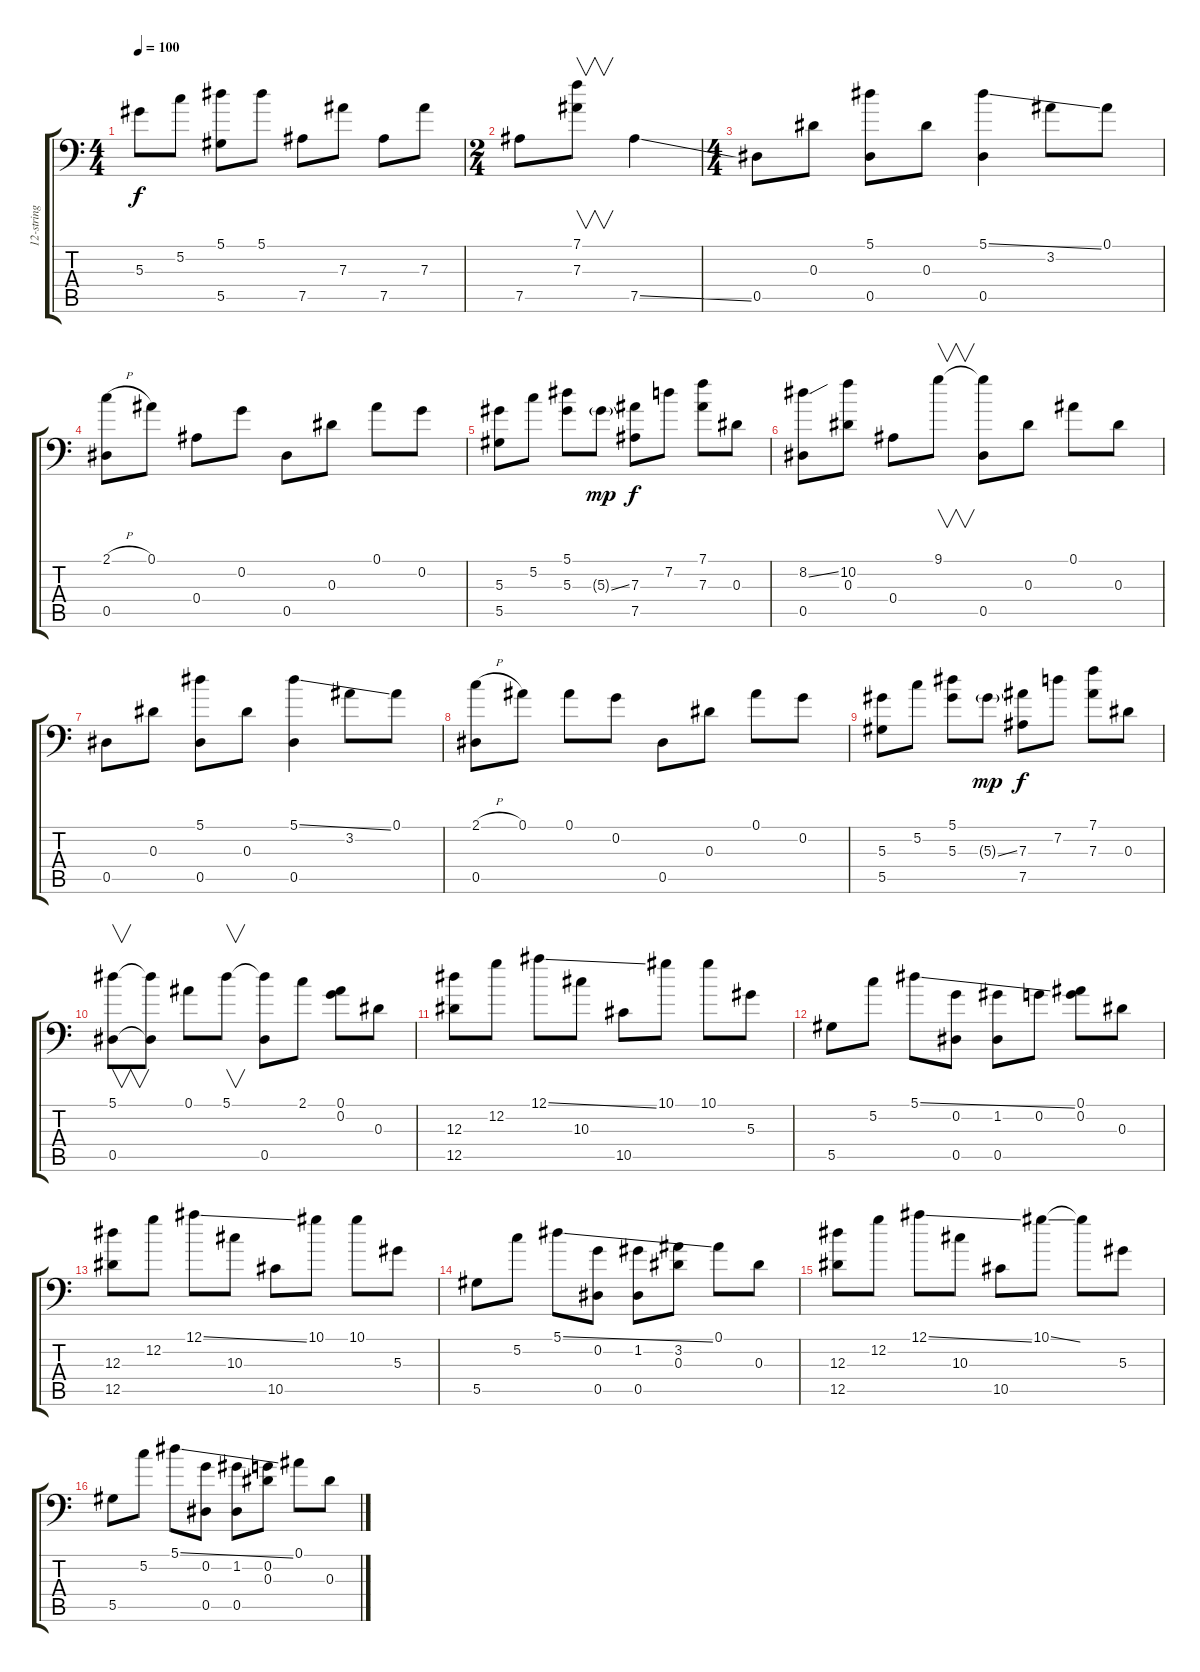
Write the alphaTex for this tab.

\track ("12-string guitar" "12-string ") {instrument acousticguitarsteel}
\staff {score tabs}
\tuning (Bb3 G3 Eb3 Bb2 Eb2 Bb1) {hide}
\ts (4 4)
\tempo 100
\clef f4
\ks c
5.3.8{dy f} 5.2.8 (5.1 5.5).8 5.1.8 7.5.8 7.3.8 7.5.8 7.3.8 |
\ts (2 4)
7.5.8 (7.1 7.3).8{v} 7.5{ss}.4 |
\ts (4 4)
0.5.8 0.3.8 (5.1 0.5).8 0.3.8 (5.1{ss} 0.5).4 3.2.8 0.1.8 |
(2.1{h} 0.5).8 0.1.8 0.4.8 0.2.8 0.5.8 0.3.8 0.1.8 0.2.8 |
(5.3 5.5).8 5.2.8 (5.1 5.3).8 5.3{ss g}.8{dy mp} (7.3 7.5).8{dy f} 7.2.8 (7.1 7.3).8 0.3.8 |
(8.2{ss} 0.5).8 (10.2 0.3).8 0.4.8 9.1.8{v} (9.1{t} 0.5).8 0.3.8 0.1.8 0.3.8 |
0.5.8 0.3.8 (5.1 0.5).8 0.3.8 (5.1{ss} 0.5).4 3.2.8 0.1.8 |
(2.1{h} 0.5).8 0.1.8 0.1.8 0.2.8 0.5.8 0.3.8 0.1.8 0.2.8 |
(5.3 5.5).8 5.2.8 (5.1 5.3).8 5.3{ss g}.8{dy mp} (7.3 7.5).8{dy f} 7.2.8 (7.1 7.3).8 0.3.8 |
(5.1 0.5).8{v} (5.1{t} 0.5{t}).8 0.1.8 5.1.8{v} (5.1{t} 0.5).8 2.1.8 (0.1 0.2).8 0.3.8 |
(12.3 12.5).8 12.2.8 12.1{ss}.8 10.3.8 10.5.8 10.1.8 10.1.8 5.3.8 |
5.5.8 5.2.8 5.1{ss}.8 (0.2 0.5).8 (1.2 0.5).8 0.2.8 (0.1 0.2).8 0.3.8 |
(12.3 12.5).8 12.2.8 12.1{ss}.8 10.3.8 10.5.8 10.1.8 10.1.8 5.3.8 |
5.5.8 5.2.8 5.1{ss}.8 (0.2 0.5).8 (1.2 0.5).8 (3.2 0.3).8 0.1.8 0.3.8 |
(12.3 12.5).8 12.2.8 12.1{ss}.8 10.3.8 10.5.8 10.1{ss}.8 10.1{t}.8 5.3.8 |
5.5.8 5.2.8 5.1{ss}.8 (0.2 0.5).8 (1.2 0.5).8 (0.2 0.3).8 0.1.8 0.3.8
